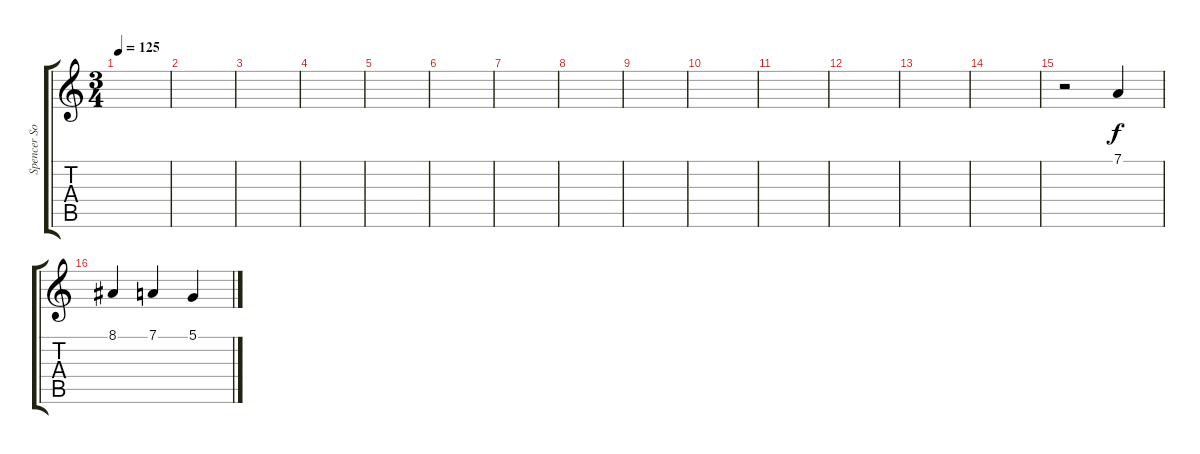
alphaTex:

\track ("Spencer Sotelo" "Spencer So") {instrument oboe}
\staff {score tabs}
\tuning (D4 A3 F3 C3 G2 D2) {hide}
\ts (3 4)
\tempo 125
\clef g2
\ks c
|
|
|
|
|
|
|
|
|
|
|
|
|
|
r.2 7.1.4 |
8.1.4 7.1.4 5.1.4
